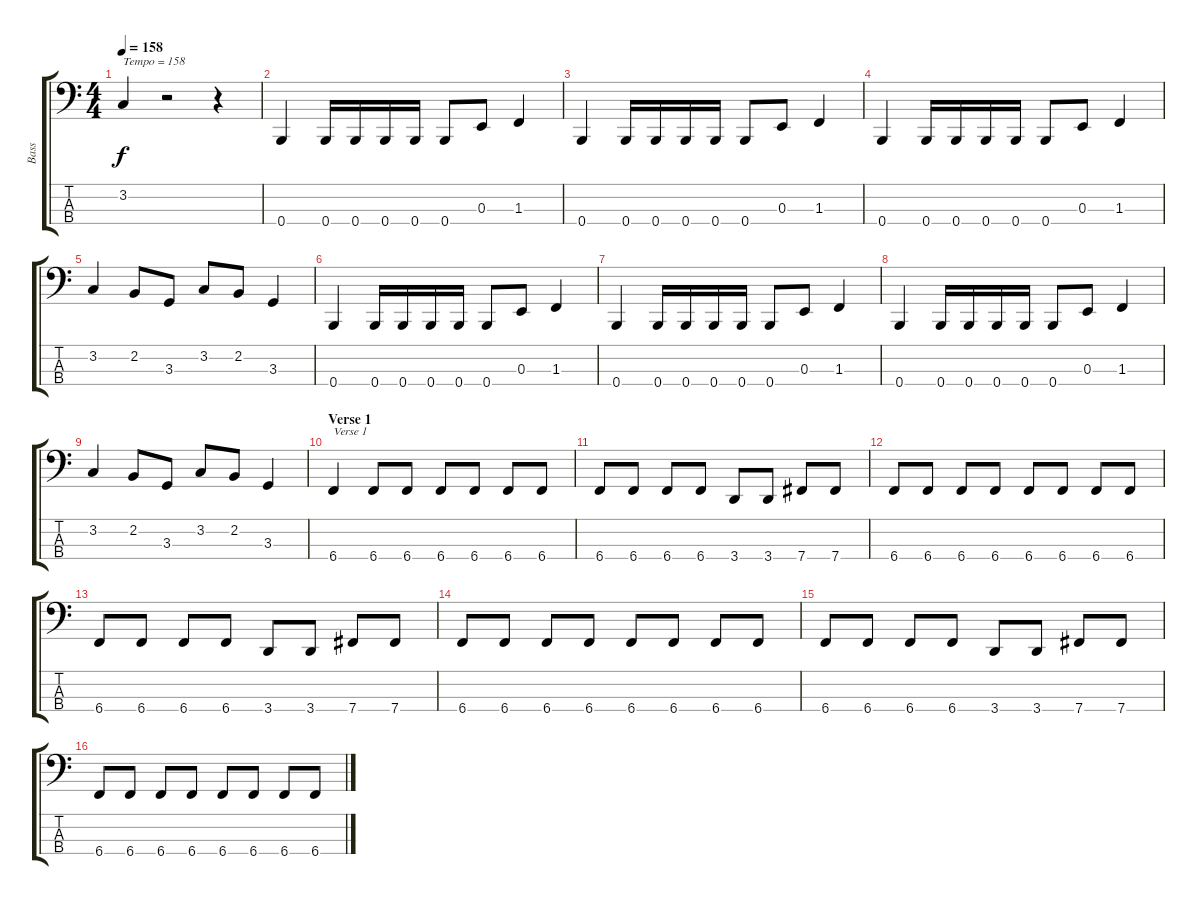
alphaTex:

\track ("Bass" "Bass") {instrument electricbassfinger}
\staff {score tabs}
\tuning (D2 A1 E1 B0) {hide}
\ts (4 4)
\tempo 158
\clef f4
\ks c
3.2.4{txt "Tempo = 158" dy f instrument electricbassfinger} r.2 r.4 |
0.4.4 0.4.16 0.4.16 0.4.16 0.4.16 0.4.8 0.3.8 1.3.4 |
0.4.4 0.4.16 0.4.16 0.4.16 0.4.16 0.4.8 0.3.8 1.3.4 |
0.4.4 0.4.16 0.4.16 0.4.16 0.4.16 0.4.8 0.3.8 1.3.4 |
3.2.4 2.2.8 3.3.8 3.2.8 2.2.8 3.3.4 |
0.4.4 0.4.16 0.4.16 0.4.16 0.4.16 0.4.8 0.3.8 1.3.4 |
0.4.4 0.4.16 0.4.16 0.4.16 0.4.16 0.4.8 0.3.8 1.3.4 |
0.4.4 0.4.16 0.4.16 0.4.16 0.4.16 0.4.8 0.3.8 1.3.4 |
3.2.4 2.2.8 3.3.8 3.2.8 2.2.8 3.3.4 |
\section ("" "Verse 1")
6.4.4{txt "Verse 1"} 6.4.8 6.4.8 6.4.8 6.4.8 6.4.8 6.4.8 |
6.4.8 6.4.8 6.4.8 6.4.8 3.4.8 3.4.8 7.4.8 7.4.8 |
6.4.8 6.4.8 6.4.8 6.4.8 6.4.8 6.4.8 6.4.8 6.4.8 |
6.4.8 6.4.8 6.4.8 6.4.8 3.4.8 3.4.8 7.4.8 7.4.8 |
6.4.8 6.4.8 6.4.8 6.4.8 6.4.8 6.4.8 6.4.8 6.4.8 |
6.4.8 6.4.8 6.4.8 6.4.8 3.4.8 3.4.8 7.4.8 7.4.8 |
6.4.8 6.4.8 6.4.8 6.4.8 6.4.8 6.4.8 6.4.8 6.4.8
